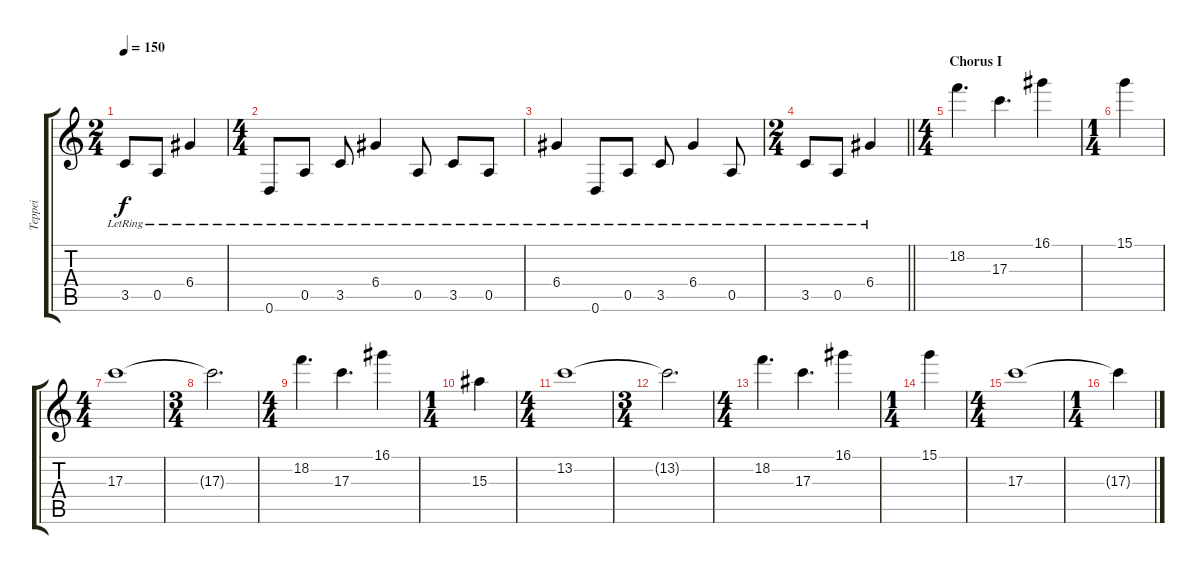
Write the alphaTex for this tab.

\track ("Teppei" "Teppei") {instrument acousticguitarsteel}
\staff {score tabs}
\tuning (E4 B3 G3 D3 A2 D2) {hide}
\ts (2 4)
\tempo 150
\clef g2
\ks c
3.5{lr}.8{dy f} 0.5{lr}.8 6.4{lr}.4 |
\ts (4 4)
0.6{lr}.8 0.5{lr}.8 3.5{lr}.8 6.4{lr}.4 0.5{lr}.8 3.5{lr}.8 0.5{lr}.8 |
6.4{lr}.4 0.6{lr}.8 0.5{lr}.8 3.5{lr}.8 6.4{lr}.4 0.5{lr}.8 |
\ts (2 4)
\barLineRight lightlight
3.5{lr}.8 0.5{lr}.8 6.4{lr}.4 |
\ts (4 4)
\section ("" "Chorus I")
18.2.4{d instrument distortionguitar} 17.3.4{d} 16.1.4 |
\ts (1 4)
15.1.4 |
\ts (4 4)
17.3.1 |
\ts (3 4)
17.3{t}.2{d} |
\ts (4 4)
18.2.4{d} 17.3.4{d} 16.1.4 |
\ts (1 4)
15.3.4 |
\ts (4 4)
13.2.1 |
\ts (3 4)
13.2{t}.2{d} |
\ts (4 4)
18.2.4{d instrument distortionguitar} 17.3.4{d} 16.1.4 |
\ts (1 4)
15.1.4 |
\ts (4 4)
17.3.1 |
\ts (1 4)
17.3{t}.4
